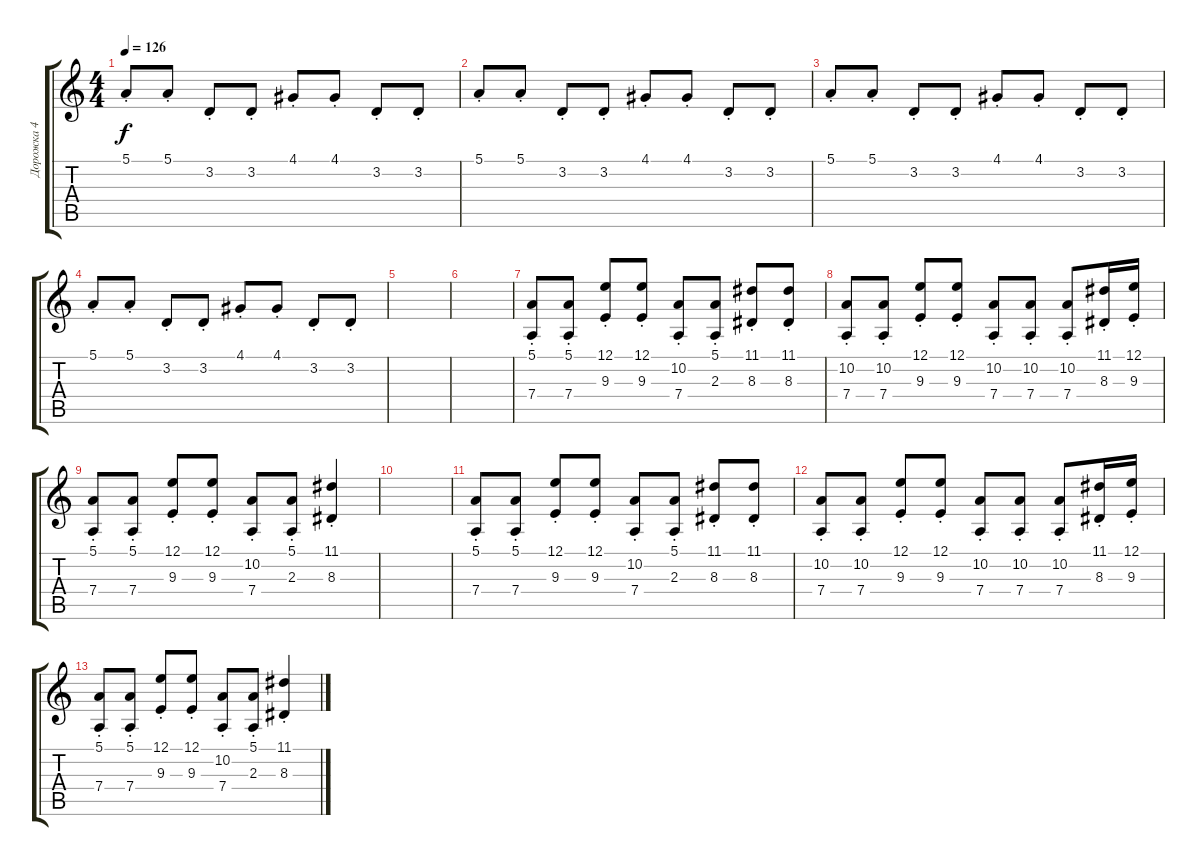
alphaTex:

\track ("Дорожка 4" "Дорожка 4") {instrument lead2sawtooth}
\staff {score tabs}
\tuning (E4 B3 G3 D3 A2 E2) {hide}
\ts (4 4)
\tempo 126
\clef g2
\ks c
5.1{st}.8{dy f} 5.1{st}.8 3.2{st}.8 3.2{st}.8 4.1{st}.8 4.1{st}.8 3.2{st}.8 3.2{st}.8 |
5.1{st}.8 5.1{st}.8 3.2{st}.8 3.2{st}.8 4.1{st}.8 4.1{st}.8 3.2{st}.8 3.2{st}.8 |
5.1{st}.8 5.1{st}.8 3.2{st}.8 3.2{st}.8 4.1{st}.8 4.1{st}.8 3.2{st}.8 3.2{st}.8 |
5.1{st}.8 5.1{st}.8 3.2{st}.8 3.2{st}.8 4.1{st}.8 4.1{st}.8 3.2{st}.8 3.2{st}.8 |
|
|
(5.1{st} 7.4{st}).8 (5.1{st} 7.4{st}).8 (12.1{st} 9.3{st}).8 (12.1{st} 9.3{st}).8 (10.2{st} 7.4{st}).8 (5.1{st} 2.3{st}).8 (11.1{st} 8.3{st}).8 (11.1{st} 8.3{st}).8 |
(10.2{st} 7.4{st}).8 (10.2{st} 7.4{st}).8 (12.1{st} 9.3{st}).8 (12.1{st} 9.3{st}).8 (10.2{st} 7.4{st}).8 (10.2{st} 7.4{st}).8 (10.2{st} 7.4{st}).8 (11.1{st} 8.3{st}).16 (12.1{st} 9.3{st}).16 |
(5.1{st} 7.4{st}).8 (5.1{st} 7.4{st}).8 (12.1{st} 9.3{st}).8 (12.1{st} 9.3{st}).8 (10.2{st} 7.4{st}).8 (5.1{st} 2.3{st}).8 (11.1 8.3{st}).4 |
|
(5.1{st} 7.4{st}).8 (5.1{st} 7.4{st}).8 (12.1{st} 9.3{st}).8 (12.1{st} 9.3{st}).8 (10.2{st} 7.4{st}).8 (5.1{st} 2.3{st}).8 (11.1{st} 8.3{st}).8 (11.1{st} 8.3{st}).8 |
(10.2{st} 7.4{st}).8 (10.2{st} 7.4{st}).8 (12.1{st} 9.3{st}).8 (12.1{st} 9.3{st}).8 (10.2{st} 7.4{st}).8 (10.2{st} 7.4{st}).8 (10.2{st} 7.4{st}).8 (11.1{st} 8.3{st}).16 (12.1{st} 9.3{st}).16 |
(5.1{st} 7.4{st}).8 (5.1{st} 7.4{st}).8 (12.1{st} 9.3{st}).8 (12.1{st} 9.3{st}).8 (10.2{st} 7.4{st}).8 (5.1{st} 2.3{st}).8 (11.1 8.3{st}).4
